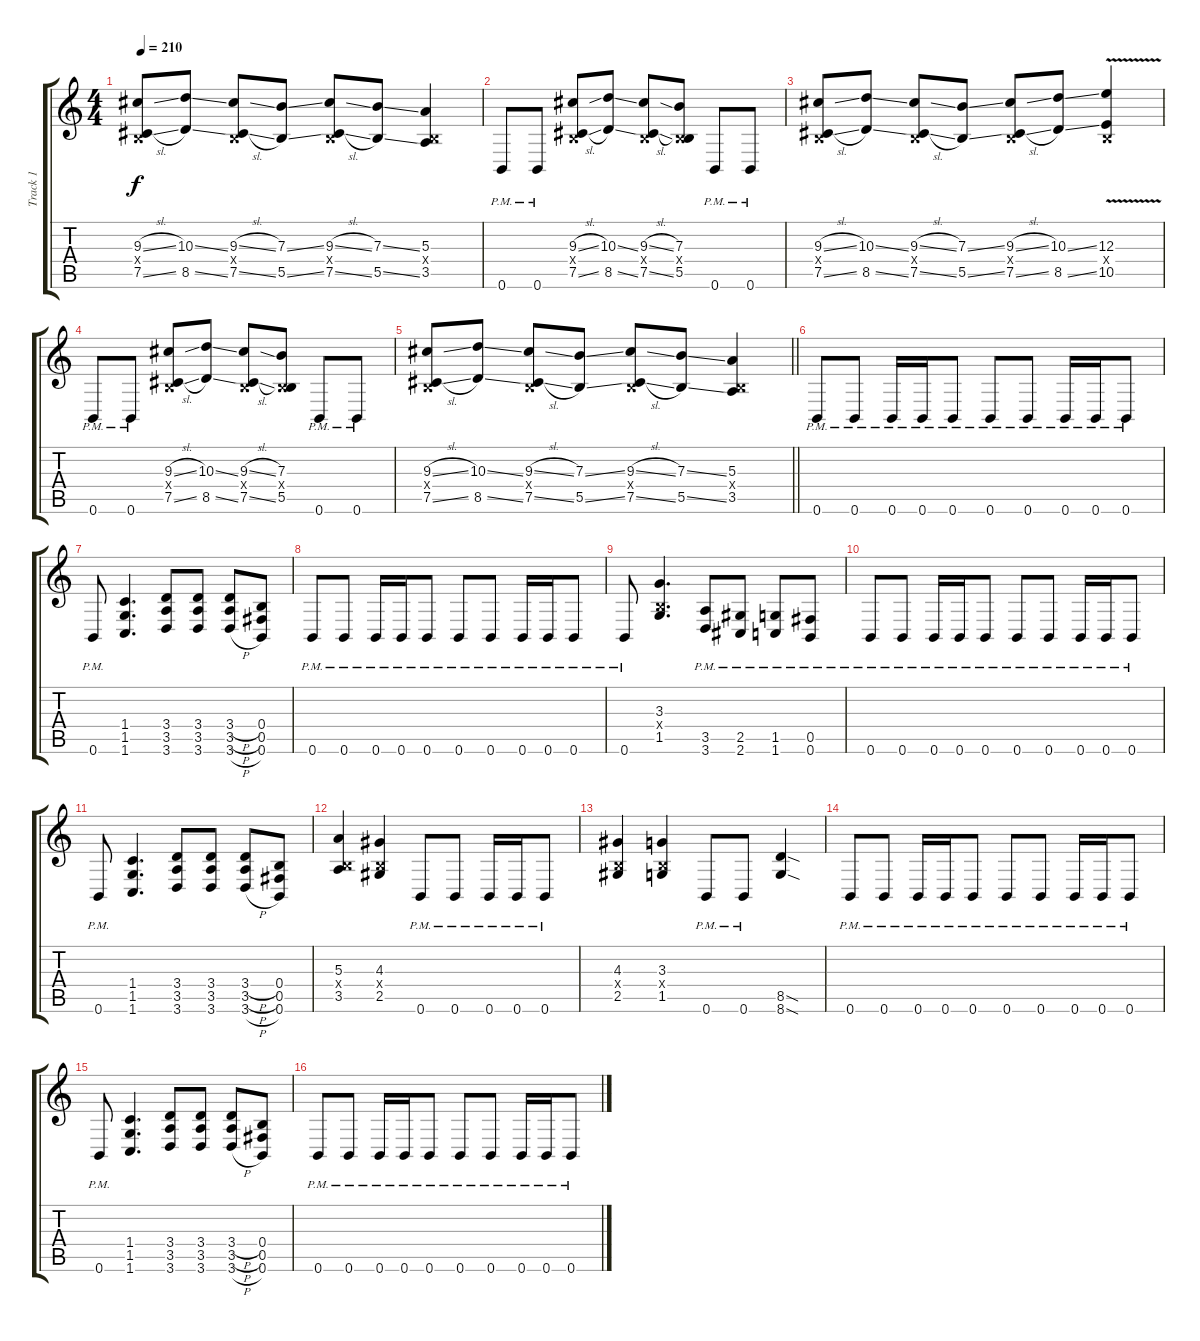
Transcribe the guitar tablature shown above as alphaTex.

\track ("Track 1" "Track 1") {instrument distortionguitar}
\staff {score tabs}
\tuning (Db4 Ab3 E3 B2 Gb2 B1) {hide}
\ts (4 4)
\tempo 210
\clef g2
\ks c
(9.3{sl} 0.4{x} 7.5{sl}).8{dy f} (10.3{ss} 8.5{ss}).8 (9.3{sl} 0.4{x} 7.5{sl}).8 (7.3{ss} 5.5{ss}).8 (9.3{sl} 0.4{x} 7.5{sl}).8 (7.3{ss} 5.5{ss}).8 (5.3 0.4{x} 3.5).4 |
0.6{pm}.8 0.6{pm}.8 (9.3{sl} 0.4{x} 7.5{sl}).8 (10.3{ss} 8.5{ss}).8 (9.3{sl} 0.4{x} 7.5{sl}).8 (7.3 0.4{x} 5.5).8 0.6{pm}.8 0.6{pm}.8 |
(9.3{sl} 0.4{x} 7.5{sl}).8 (10.3{ss} 8.5{ss}).8 (9.3{sl} 0.4{x} 7.5{sl}).8 (7.3{ss} 5.5{ss}).8 (9.3{sl} 0.4{x} 7.5{sl}).8 (10.3{ss} 8.5{ss}).8 (12.3{v} 0.4{x} 10.5{v}).4 |
0.6{pm}.8 0.6{pm}.8 (9.3{sl} 0.4{x} 7.5{sl}).8 (10.3{ss} 8.5{ss}).8 (9.3{sl} 0.4{x} 7.5{sl}).8 (7.3 0.4{x} 5.5).8 0.6{pm}.8 0.6{pm}.8 |
\barLineRight lightlight
(9.3{sl} 0.4{x} 7.5{sl}).8 (10.3{ss} 8.5{ss}).8 (9.3{sl} 0.4{x} 7.5{sl}).8 (7.3{ss} 5.5{ss}).8 (9.3{sl} 0.4{x} 7.5{sl}).8 (7.3{ss} 5.5{ss}).8 (5.3 0.4{x} 3.5).4 |
0.6{pm}.8 0.6{pm}.8 0.6{pm}.16 0.6{pm}.16 0.6{pm}.8 0.6{pm}.8 0.6{pm}.8 0.6{pm}.16 0.6{pm}.16 0.6{pm}.8 |
0.6{pm}.8 (1.4 1.5 1.6).4{d} (3.4 3.5 3.6).8 (3.4 3.5 3.6).8 (3.4{h} 3.5{h} 3.6{h}).8 (0.4 0.5 0.6).8 |
0.6{pm}.8 0.6{pm}.8 0.6{pm}.16 0.6{pm}.16 0.6{pm}.8 0.6{pm}.8 0.6{pm}.8 0.6{pm}.16 0.6{pm}.16 0.6{pm}.8 |
0.6{pm}.8 (3.3 0.4{x} 1.5).4{d} (3.5{pm} 3.6{pm}).8 (2.5{pm} 2.6{pm}).8 (1.5{pm} 1.6{pm}).8 (0.5{pm} 0.6{pm}).8 |
0.6{pm}.8 0.6{pm}.8 0.6{pm}.16 0.6{pm}.16 0.6{pm}.8 0.6{pm}.8 0.6{pm}.8 0.6{pm}.16 0.6{pm}.16 0.6{pm}.8 |
0.6{pm}.8 (1.4 1.5 1.6).4{d} (3.4 3.5 3.6).8 (3.4 3.5 3.6).8 (3.4{h} 3.5{h} 3.6{h}).8 (0.4 0.5 0.6).8 |
(5.3 0.4{x} 3.5).4 (4.3 0.4{x} 2.5).4 0.6{pm}.8 0.6{pm}.8 0.6{pm}.16 0.6{pm}.16 0.6{pm}.8 |
(4.3 0.4{x} 2.5).4 (3.3 0.4{x} 1.5).4 0.6{pm}.8 0.6{pm}.8 (8.5{sod} 8.6{sod}).4 |
0.6{pm}.8 0.6{pm}.8 0.6{pm}.16 0.6{pm}.16 0.6{pm}.8 0.6{pm}.8 0.6{pm}.8 0.6{pm}.16 0.6{pm}.16 0.6{pm}.8 |
0.6{pm}.8 (1.4 1.5 1.6).4{d} (3.4 3.5 3.6).8 (3.4 3.5 3.6).8 (3.4{h} 3.5{h} 3.6{h}).8 (0.4 0.5 0.6).8 |
0.6{pm}.8 0.6{pm}.8 0.6{pm}.16 0.6{pm}.16 0.6{pm}.8 0.6{pm}.8 0.6{pm}.8 0.6{pm}.16 0.6{pm}.16 0.6{pm}.8
